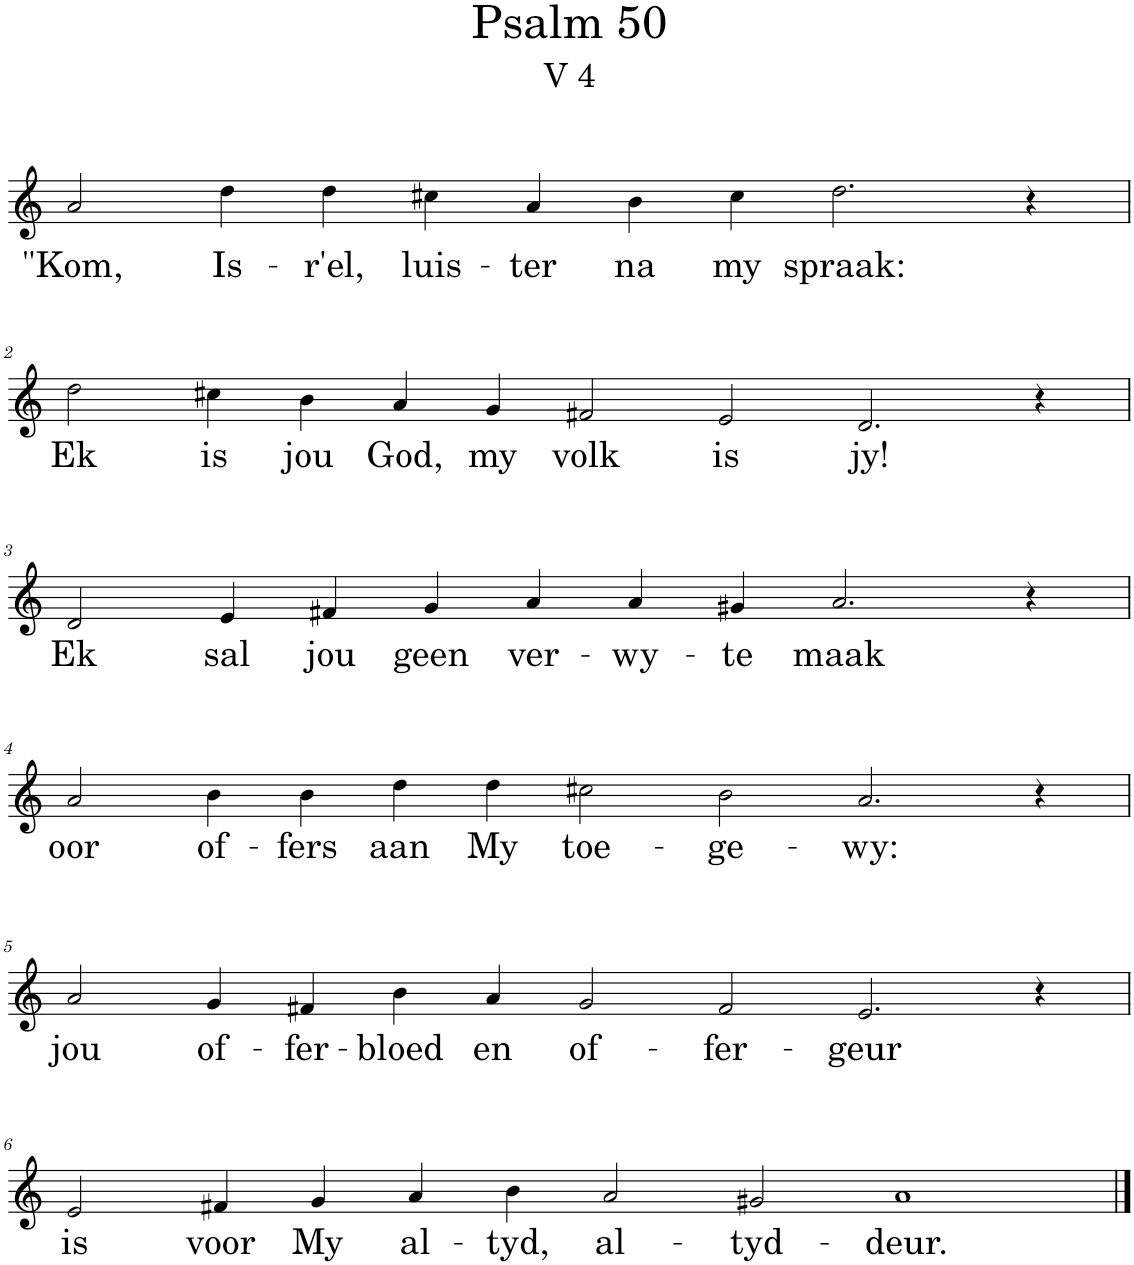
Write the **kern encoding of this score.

**kern	**text
*part1	*part1
*staff1	*staff1
*I"Pipe Organ	*
*I'Org.	*
*clefG2	*
*k[]	*
*M12/4	*
=1	=1
!	!LO:LY:b
2a/	"Kom,
!	!LO:LY:b
4dd\	Is-
!	!LO:LY:b
4dd\	-r'el,
!	!LO:LY:b
4cc#X\	luis-
!	!LO:LY:b
4a/	-ter
!	!LO:LY:b
4b\	na
!	!LO:LY:b
4cc#\	my
!	!LO:LY:b
2.dd\	spraak:
4r	.
!!LO:LB:g=z
=2	=2
*M14/4	*
!	!LO:LY:b
2dd\	Ek
!	!LO:LY:b
4cc#X\	is
!	!LO:LY:b
4b\	jou
!	!LO:LY:b
4a/	God,
!	!LO:LY:b
4g/	my
!	!LO:LY:b
2f#X/	volk
!	!LO:LY:b
2e/	is
!	!LO:LY:b
2.d/	jy!
4r	.
!!LO:LB:g=z
=3	=3
*M12/4	*
!	!LO:LY:b
2d/	Ek
!	!LO:LY:b
4e/	sal
!	!LO:LY:b
4f#X/	jou
!	!LO:LY:b
4g/	geen
!	!LO:LY:b
4a/	ver-
!	!LO:LY:b
4a/	-wy-
!	!LO:LY:b
4g#X/	-te
!	!LO:LY:b
2.a/	maak
4r	.
!!LO:LB:g=z
=4	=4
*M14/4	*
!	!LO:LY:b
2a/	oor
!	!LO:LY:b
4b\	of-
!	!LO:LY:b
4b\	-fers
!	!LO:LY:b
4dd\	aan
!	!LO:LY:b
4dd\	My
!	!LO:LY:b
2cc#X\	toe-
!	!LO:LY:b
2b\	-ge-
!	!LO:LY:b
2.a/	-wy:
4r	.
!!LO:LB:g=z
=5	=5
!	!LO:LY:b
2a/	jou
!	!LO:LY:b
4g/	of-
!	!LO:LY:b
4f#X/	-fer-
!	!LO:LY:b
4b\	-bloed
!	!LO:LY:b
4a/	en
!	!LO:LY:b
2g/	of-
!	!LO:LY:b
2f#/	-fer-
!	!LO:LY:b
2.e/	-geur
4r	.
!!LO:LB:g=z
=6	=6
!	!LO:LY:b
2e/	is
!	!LO:LY:b
4f#X/	voor
!	!LO:LY:b
4g/	My
!	!LO:LY:b
4a/	al-
!	!LO:LY:b
4b\	-tyd,
!	!LO:LY:b
2a/	al-
!	!LO:LY:b
2g#X/	-tyd-
!	!LO:LY:b
1a	-deur.
==	==
*-	*-
